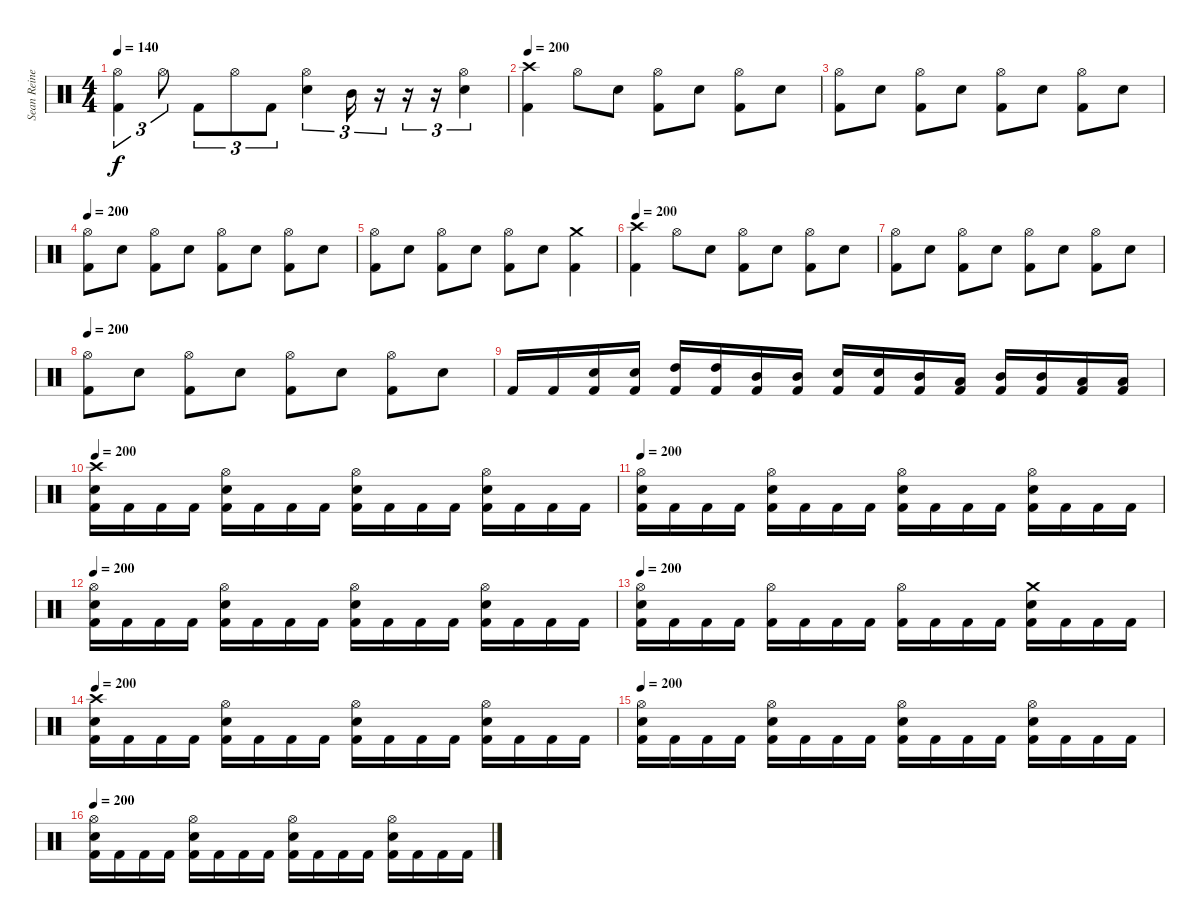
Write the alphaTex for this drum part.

\track ("Sean Reinert" "Sean Reine") {instrument percussion}
\staff {score}
\articulation defaults
\ts (4 4)
\tempo 140
\clef neutral
\ks c
("Hi-Hat (open)" "Kick (hit) 2").4{tu (3 2) dy f} "Hi-Hat (open)".8{tu (3 2)} "Kick (hit) 2".8{tu (3 2)} "Hi-Hat (open)".8{tu (3 2)} "Kick (hit) 2".8{tu (3 2)} ("Hi-Hat (open)" "Electric Snare (hit)").4{tu (3 2)} "Mid Tom (hit)".16{tu (3 2)} r.16{tu (3 2)} r.16{tu (3 2)} r.16{tu (3 2)} ("Hi-Hat (open)" "Electric Snare (hit)").4{tu (3 2)} |
\tempo 200
("Crash high (hit)" "Kick (hit) 2").4 "Hi-Hat (open)".8 "Electric Snare (hit)".8 ("Hi-Hat (open)" "Kick (hit) 2").8 "Electric Snare (hit)".8 ("Hi-Hat (open)" "Kick (hit) 2").8 "Electric Snare (hit)".8 |
("Hi-Hat (open)" "Kick (hit) 2").8 "Electric Snare (hit)".8 ("Hi-Hat (open)" "Kick (hit) 2").8 "Electric Snare (hit)".8 ("Hi-Hat (open)" "Kick (hit) 2").8 "Electric Snare (hit)".8 ("Hi-Hat (open)" "Kick (hit) 2").8 "Electric Snare (hit)".8 |
\tempo 200
("Hi-Hat (open)" "Kick (hit) 2").8 "Electric Snare (hit)".8 ("Hi-Hat (open)" "Kick (hit) 2").8 "Electric Snare (hit)".8 ("Hi-Hat (open)" "Kick (hit) 2").8 "Electric Snare (hit)".8 ("Hi-Hat (open)" "Kick (hit) 2").8 "Electric Snare (hit)".8 |
("Hi-Hat (open)" "Kick (hit) 2").8 "Electric Snare (hit)".8 ("Hi-Hat (open)" "Kick (hit) 2").8 "Electric Snare (hit)".8 ("Hi-Hat (open)" "Kick (hit) 2").8 "Electric Snare (hit)".8 ("Crash medium (hit)" "Kick (hit) 2").4 |
\tempo 200
("Crash high (hit)" "Kick (hit) 2").4 "Hi-Hat (open)".8 "Electric Snare (hit)".8 ("Hi-Hat (open)" "Kick (hit) 2").8 "Electric Snare (hit)".8 ("Hi-Hat (open)" "Kick (hit) 2").8 "Electric Snare (hit)".8 |
("Hi-Hat (open)" "Kick (hit) 2").8 "Electric Snare (hit)".8 ("Hi-Hat (open)" "Kick (hit) 2").8 "Electric Snare (hit)".8 ("Hi-Hat (open)" "Kick (hit) 2").8 "Electric Snare (hit)".8 ("Hi-Hat (open)" "Kick (hit) 2").8 "Electric Snare (hit)".8 |
\tempo 200
("Hi-Hat (open)" "Kick (hit) 2").8 "Electric Snare (hit)".8 ("Hi-Hat (open)" "Kick (hit) 2").8 "Electric Snare (hit)".8 ("Hi-Hat (open)" "Kick (hit) 2").8 "Electric Snare (hit)".8 ("Hi-Hat (open)" "Kick (hit) 2").8 "Electric Snare (hit)".8 |
"Kick (hit) 2".16 "Kick (hit) 2".16 ("Electric Snare (hit)" "Kick (hit) 2").16 ("Electric Snare (hit)" "Kick (hit) 2").16 ("High Tom (hit)" "Kick (hit) 2").16 ("High Tom (hit)" "Kick (hit) 2").16 ("Mid Tom (hit)" "Kick (hit) 2").16 ("Mid Tom (hit)" "Kick (hit) 2").16 ("Electric Snare (hit)" "Kick (hit) 2").16 ("Electric Snare (hit)" "Kick (hit) 2").16 ("Mid Tom (hit)" "Kick (hit) 2").16 ("Low Tom (hit)" "Kick (hit) 2").16 ("Mid Tom (hit)" "Kick (hit) 2").16 ("Mid Tom (hit)" "Kick (hit) 2").16 ("Low Tom (hit)" "Kick (hit) 2").16 ("Low Tom (hit)" "Kick (hit) 2").16 |
\tempo 200
("Crash high (hit)" "Electric Snare (hit)" "Kick (hit) 2").16 "Kick (hit) 2".16 "Kick (hit) 2".16 "Kick (hit) 2".16 ("Hi-Hat (open)" "Electric Snare (hit)" "Kick (hit) 2").16 "Kick (hit) 2".16 "Kick (hit) 2".16 "Kick (hit) 2".16 ("Hi-Hat (open)" "Electric Snare (hit)" "Kick (hit) 2").16 "Kick (hit) 2".16 "Kick (hit) 2".16 "Kick (hit) 2".16 ("Hi-Hat (open)" "Electric Snare (hit)" "Kick (hit) 2").16 "Kick (hit) 2".16 "Kick (hit) 2".16 "Kick (hit) 2".16 |
\tempo 200
("Hi-Hat (open)" "Electric Snare (hit)" "Kick (hit) 2").16 "Kick (hit) 2".16 "Kick (hit) 2".16 "Kick (hit) 2".16 ("Hi-Hat (open)" "Electric Snare (hit)" "Kick (hit) 2").16 "Kick (hit) 2".16 "Kick (hit) 2".16 "Kick (hit) 2".16 ("Hi-Hat (open)" "Electric Snare (hit)" "Kick (hit) 2").16 "Kick (hit) 2".16 "Kick (hit) 2".16 "Kick (hit) 2".16 ("Hi-Hat (open)" "Electric Snare (hit)" "Kick (hit) 2").16 "Kick (hit) 2".16 "Kick (hit) 2".16 "Kick (hit) 2".16 |
\tempo 200
("Hi-Hat (open)" "Electric Snare (hit)" "Kick (hit) 2").16 "Kick (hit) 2".16 "Kick (hit) 2".16 "Kick (hit) 2".16 ("Hi-Hat (open)" "Electric Snare (hit)" "Kick (hit) 2").16 "Kick (hit) 2".16 "Kick (hit) 2".16 "Kick (hit) 2".16 ("Hi-Hat (open)" "Electric Snare (hit)" "Kick (hit) 2").16 "Kick (hit) 2".16 "Kick (hit) 2".16 "Kick (hit) 2".16 ("Hi-Hat (open)" "Electric Snare (hit)" "Kick (hit) 2").16 "Kick (hit) 2".16 "Kick (hit) 2".16 "Kick (hit) 2".16 |
\tempo 200
("Hi-Hat (open)" "Electric Snare (hit)" "Kick (hit) 2").16 "Kick (hit) 2".16 "Kick (hit) 2".16 "Kick (hit) 2".16 ("Hi-Hat (open)" "Kick (hit) 2").16 "Kick (hit) 2".16 "Kick (hit) 2".16 "Kick (hit) 2".16 ("Hi-Hat (open)" "Kick (hit) 2").16 "Kick (hit) 2".16 "Kick (hit) 2".16 "Kick (hit) 2".16 ("Crash medium (hit)" "Electric Snare (hit)" "Kick (hit) 2").16 "Kick (hit) 2".16 "Kick (hit) 2".16 "Kick (hit) 2".16 |
\tempo 200
("Crash high (hit)" "Electric Snare (hit)" "Kick (hit) 2").16 "Kick (hit) 2".16 "Kick (hit) 2".16 "Kick (hit) 2".16 ("Hi-Hat (open)" "Electric Snare (hit)" "Kick (hit) 2").16 "Kick (hit) 2".16 "Kick (hit) 2".16 "Kick (hit) 2".16 ("Hi-Hat (open)" "Electric Snare (hit)" "Kick (hit) 2").16 "Kick (hit) 2".16 "Kick (hit) 2".16 "Kick (hit) 2".16 ("Hi-Hat (open)" "Electric Snare (hit)" "Kick (hit) 2").16 "Kick (hit) 2".16 "Kick (hit) 2".16 "Kick (hit) 2".16 |
\tempo 200
("Hi-Hat (open)" "Electric Snare (hit)" "Kick (hit) 2").16 "Kick (hit) 2".16 "Kick (hit) 2".16 "Kick (hit) 2".16 ("Hi-Hat (open)" "Electric Snare (hit)" "Kick (hit) 2").16 "Kick (hit) 2".16 "Kick (hit) 2".16 "Kick (hit) 2".16 ("Hi-Hat (open)" "Electric Snare (hit)" "Kick (hit) 2").16 "Kick (hit) 2".16 "Kick (hit) 2".16 "Kick (hit) 2".16 ("Hi-Hat (open)" "Electric Snare (hit)" "Kick (hit) 2").16 "Kick (hit) 2".16 "Kick (hit) 2".16 "Kick (hit) 2".16 |
\tempo 200
("Hi-Hat (open)" "Electric Snare (hit)" "Kick (hit) 2").16 "Kick (hit) 2".16 "Kick (hit) 2".16 "Kick (hit) 2".16 ("Hi-Hat (open)" "Electric Snare (hit)" "Kick (hit) 2").16 "Kick (hit) 2".16 "Kick (hit) 2".16 "Kick (hit) 2".16 ("Hi-Hat (open)" "Electric Snare (hit)" "Kick (hit) 2").16 "Kick (hit) 2".16 "Kick (hit) 2".16 "Kick (hit) 2".16 ("Hi-Hat (open)" "Electric Snare (hit)" "Kick (hit) 2").16 "Kick (hit) 2".16 "Kick (hit) 2".16 "Kick (hit) 2".16
